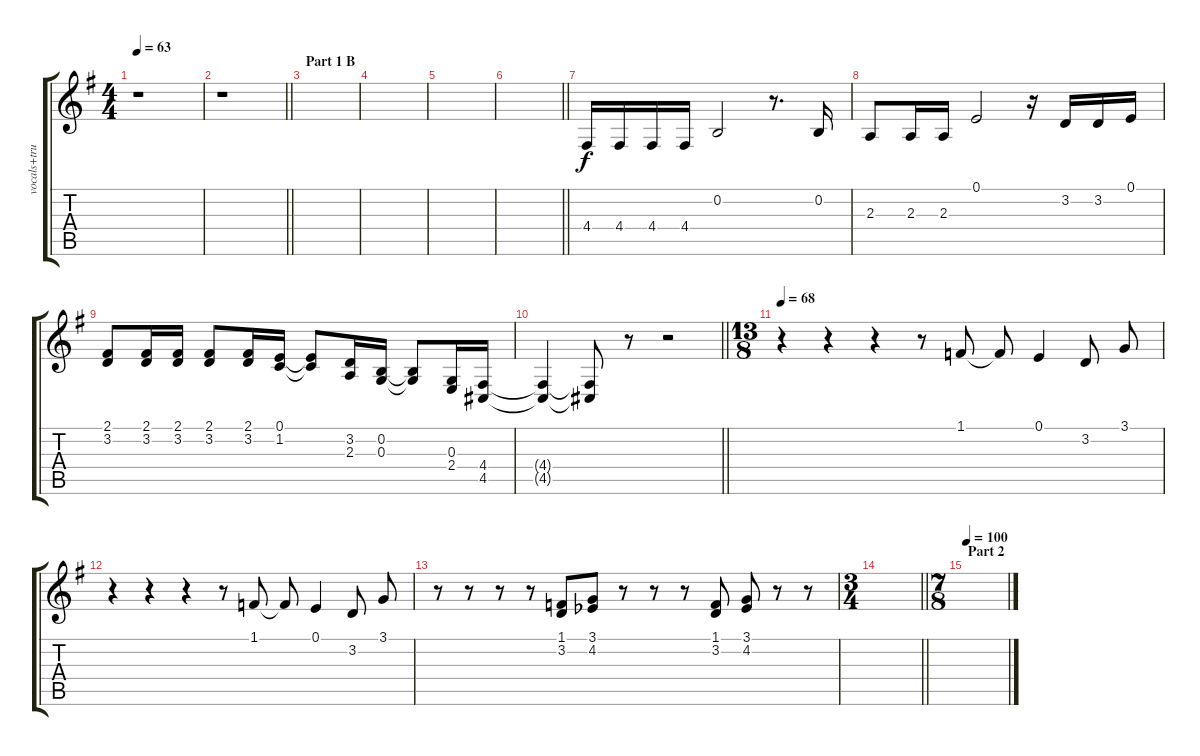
\track ("vocals+trumpet" "vocals+tru") {instrument tenorsax}
\staff {score tabs}
\tuning (E4 B3 G3 D3 A2 E2) {hide}
\ts (4 4)
\tempo 63
\clef g2
\ks g
r.1{dy f} |
\barLineRight lightlight
r.1 |
\section ("" "Part 1 B")
|
|
|
\barLineRight lightlight
|
4.4.16 4.4.16 4.4.16 4.4.16 0.2.2 r.8{d} 0.2.16 |
2.3.8 2.3.16 2.3.16 0.1.2 r.16 3.2.16 3.2.16 0.1.16 |
(2.1 3.2).8 (2.1 3.2).16 (2.1 3.2).16 (2.1 3.2).8 (2.1 3.2).16 (0.1 1.2).16 (0.1{t} 1.2{t}).8 (3.2 2.3).16 (0.2 0.3).16 (0.2{t} 0.3{t}).8 (0.3 2.4).16 (4.4 4.5).16 |
\barLineRight lightlight
(4.4{t} 4.5{t}).4 (4.4{t} 4.5{t}).8 r.8 r.2 |
\ts (13 8)
\tempo 68
r.4 r.4 r.4 r.8 1.1.8 1.1{t}.8 0.1.4 3.2.8 3.1.8 |
r.4 r.4 r.4 r.8 1.1.8 1.1{t}.8 0.1.4 3.2.8 3.1.8 |
r.8 r.8 r.8 r.8 (1.1 3.2).8 (3.1 4.2{acc b}).8 r.8 r.8 r.8 (1.1 3.2).8 (3.1 4.2{acc b}).8 r.8 r.8 |
\ts (3 4)
\barLineRight lightlight
|
\ts (7 8)
\section ("" "Part 2")
\tempo 100
